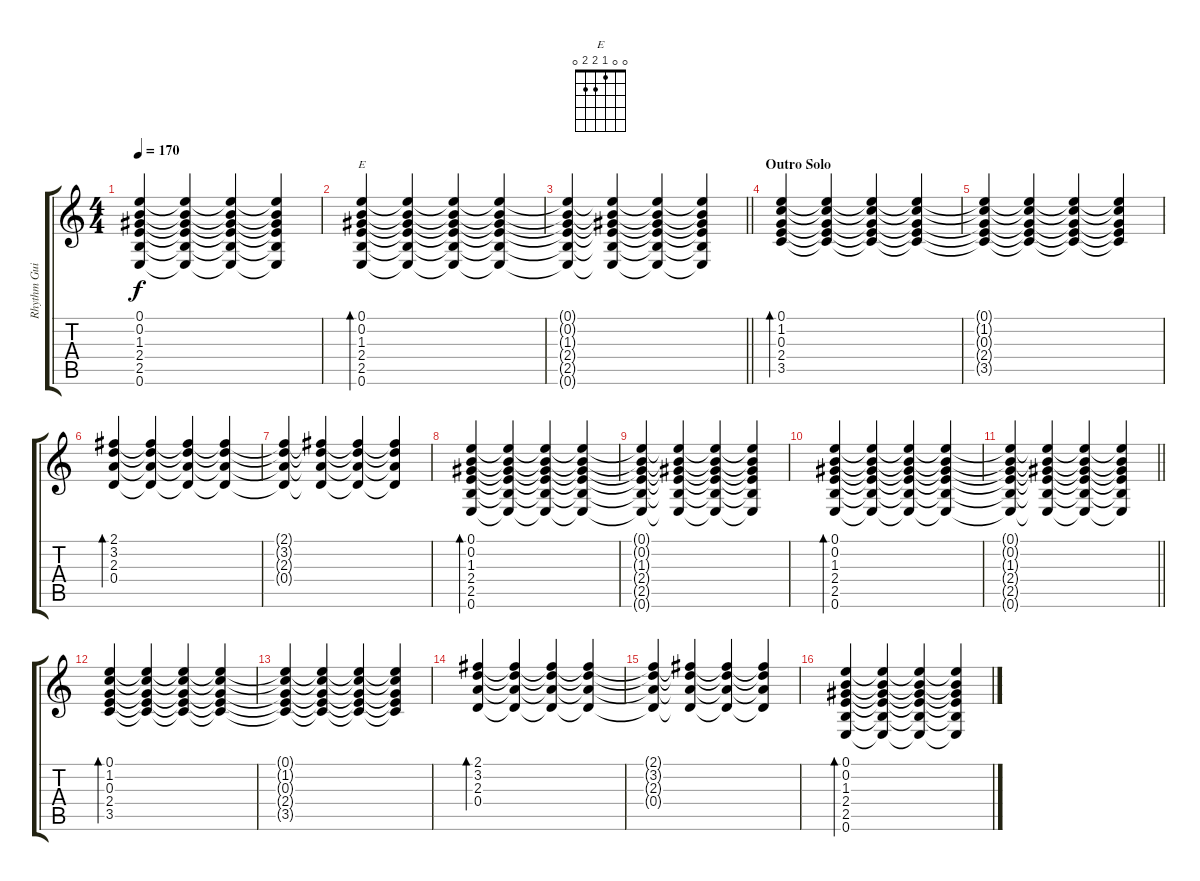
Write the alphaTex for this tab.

\track ("Rhythm Guitar" "Rhythm Gui") {instrument acousticguitarsteel}
\staff {score tabs}
\tuning (E4 B3 G3 D3 A2 E2) {hide}
\chord ("E" 0 0 1 2 2 0)
\ts (4 4)
\tempo 170
\clef g2
\ks c
(0.1{t} 0.2{t} 1.3{t} 2.4{t} 2.5{t} 0.6{t}).4{dy f} (0.1{t} 0.2{t} 1.3{t} 2.4{t} 2.5{t} 0.6{t}).4 (0.1{t} 0.2{t} 1.3{t} 2.4{t} 2.5{t} 0.6{t}).4 (0.1{t} 0.2{t} 1.3{t} 2.4{t} 2.5{t} 0.6{t}).4 |
(0.1 0.2 1.3 2.4 2.5 0.6).4{bd 120 ch "E"} (0.1{t} 0.2{t} 1.3{t} 2.4{t} 2.5{t} 0.6{t}).4 (0.1{t} 0.2{t} 1.3{t} 2.4{t} 2.5{t} 0.6{t}).4 (0.1{t} 0.2{t} 1.3{t} 2.4{t} 2.5{t} 0.6{t}).4 |
\barLineRight lightlight
(0.1{t} 0.2{t} 1.3{t} 2.4{t} 2.5{t} 0.6{t}).4 (0.1{t} 0.2{t} 1.3{t} 2.4{t} 2.5{t} 0.6{t}).4 (0.1{t} 0.2{t} 1.3{t} 2.4{t} 2.5{t} 0.6{t}).4 (0.1{t} 0.2{t} 1.3{t} 2.4{t} 2.5{t} 0.6{t}).4 |
\section ("" "Outro Solo")
(0.1 1.2 0.3 2.4 3.5).4{bd 120} (0.1{t} 1.2{t} 0.3{t} 2.4{t} 3.5{t}).4 (0.1{t} 1.2{t} 0.3{t} 2.4{t} 3.5{t}).4 (0.1{t} 1.2{t} 0.3{t} 2.4{t} 3.5{t}).4 |
(0.1{t} 1.2{t} 0.3{t} 2.4{t} 3.5{t}).4 (0.1{t} 1.2{t} 0.3{t} 2.4{t} 3.5{t}).4 (0.1{t} 1.2{t} 0.3{t} 2.4{t} 3.5{t}).4 (0.1{t} 1.2{t} 0.3{t} 2.4{t} 3.5{t}).4 |
(2.1 3.2 2.3 0.4).4{bd 120} (2.1{t} 3.2{t} 2.3{t} 0.4{t}).4 (2.1{t} 3.2{t} 2.3{t} 0.4{t}).4 (2.1{t} 3.2{t} 2.3{t} 0.4{t}).4 |
(2.1{t} 3.2{t} 2.3{t} 0.4{t}).4 (2.1{t} 3.2{t} 2.3{t} 0.4{t}).4 (2.1{t} 3.2{t} 2.3{t} 0.4{t}).4 (2.1{t} 3.2{t} 2.3{t} 0.4{t}).4 |
(0.1 0.2 1.3 2.4 2.5 0.6).4{bd 120} (0.1{t} 0.2{t} 1.3{t} 2.4{t} 2.5{t} 0.6{t}).4 (0.1{t} 0.2{t} 1.3{t} 2.4{t} 2.5{t} 0.6{t}).4 (0.1{t} 0.2{t} 1.3{t} 2.4{t} 2.5{t} 0.6{t}).4 |
(0.1{t} 0.2{t} 1.3{t} 2.4{t} 2.5{t} 0.6{t}).4 (0.1{t} 0.2{t} 1.3{t} 2.4{t} 2.5{t} 0.6{t}).4 (0.1{t} 0.2{t} 1.3{t} 2.4{t} 2.5{t} 0.6{t}).4 (0.1{t} 0.2{t} 1.3{t} 2.4{t} 2.5{t} 0.6{t}).4 |
(0.1 0.2 1.3 2.4 2.5 0.6).4{bd 120} (0.1{t} 0.2{t} 1.3{t} 2.4{t} 2.5{t} 0.6{t}).4 (0.1{t} 0.2{t} 1.3{t} 2.4{t} 2.5{t} 0.6{t}).4 (0.1{t} 0.2{t} 1.3{t} 2.4{t} 2.5{t} 0.6{t}).4 |
\barLineRight lightlight
(0.1{t} 0.2{t} 1.3{t} 2.4{t} 2.5{t} 0.6{t}).4 (0.1{t} 0.2{t} 1.3{t} 2.4{t} 2.5{t} 0.6{t}).4 (0.1{t} 0.2{t} 1.3{t} 2.4{t} 2.5{t} 0.6{t}).4 (0.1{t} 0.2{t} 1.3{t} 2.4{t} 2.5{t} 0.6{t}).4 |
(0.1 1.2 0.3 2.4 3.5).4{bd 120} (0.1{t} 1.2{t} 0.3{t} 2.4{t} 3.5{t}).4 (0.1{t} 1.2{t} 0.3{t} 2.4{t} 3.5{t}).4 (0.1{t} 1.2{t} 0.3{t} 2.4{t} 3.5{t}).4 |
(0.1{t} 1.2{t} 0.3{t} 2.4{t} 3.5{t}).4 (0.1{t} 1.2{t} 0.3{t} 2.4{t} 3.5{t}).4 (0.1{t} 1.2{t} 0.3{t} 2.4{t} 3.5{t}).4 (0.1{t} 1.2{t} 0.3{t} 2.4{t} 3.5{t}).4 |
(2.1 3.2 2.3 0.4).4{bd 120} (2.1{t} 3.2{t} 2.3{t} 0.4{t}).4 (2.1{t} 3.2{t} 2.3{t} 0.4{t}).4 (2.1{t} 3.2{t} 2.3{t} 0.4{t}).4 |
(2.1{t} 3.2{t} 2.3{t} 0.4{t}).4 (2.1{t} 3.2{t} 2.3{t} 0.4{t}).4 (2.1{t} 3.2{t} 2.3{t} 0.4{t}).4 (2.1{t} 3.2{t} 2.3{t} 0.4{t}).4 |
(0.1 0.2 1.3 2.4 2.5 0.6).4{bd 120} (0.1{t} 0.2{t} 1.3{t} 2.4{t} 2.5{t} 0.6{t}).4 (0.1{t} 0.2{t} 1.3{t} 2.4{t} 2.5{t} 0.6{t}).4 (0.1{t} 0.2{t} 1.3{t} 2.4{t} 2.5{t} 0.6{t}).4
